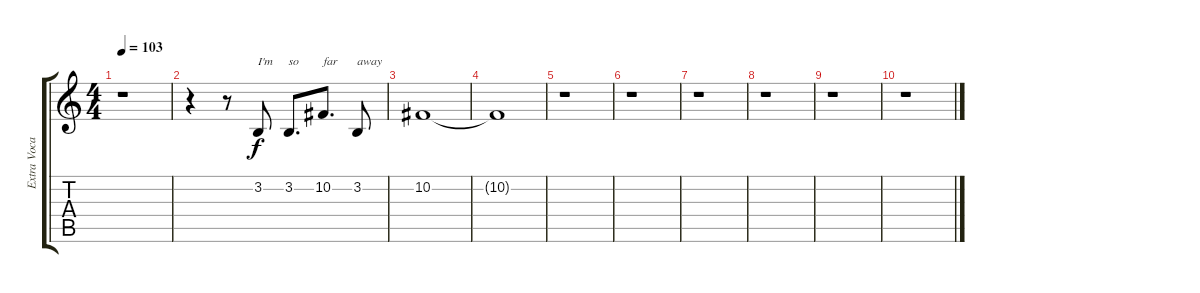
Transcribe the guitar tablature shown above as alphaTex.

\track ("Extra Vocals" "Extra Voca") {instrument frenchhorn}
\staff {score tabs}
\tuning (Db4 Ab3 E3 B2 Gb2 B1) {hide}
\ts (4 4)
\tempo 103
\clef g2
\ks c
r.1{dy f} |
r.4 r.8 3.2.8{txt "I'm"} 3.2.8{d txt "so"} 10.2.8{d txt "far"} 3.2.8{txt "away"} |
10.2.1 |
10.2{t}.1 |
r.1 |
r.1 |
r.1 |
r.1 |
r.1 |
r.1
